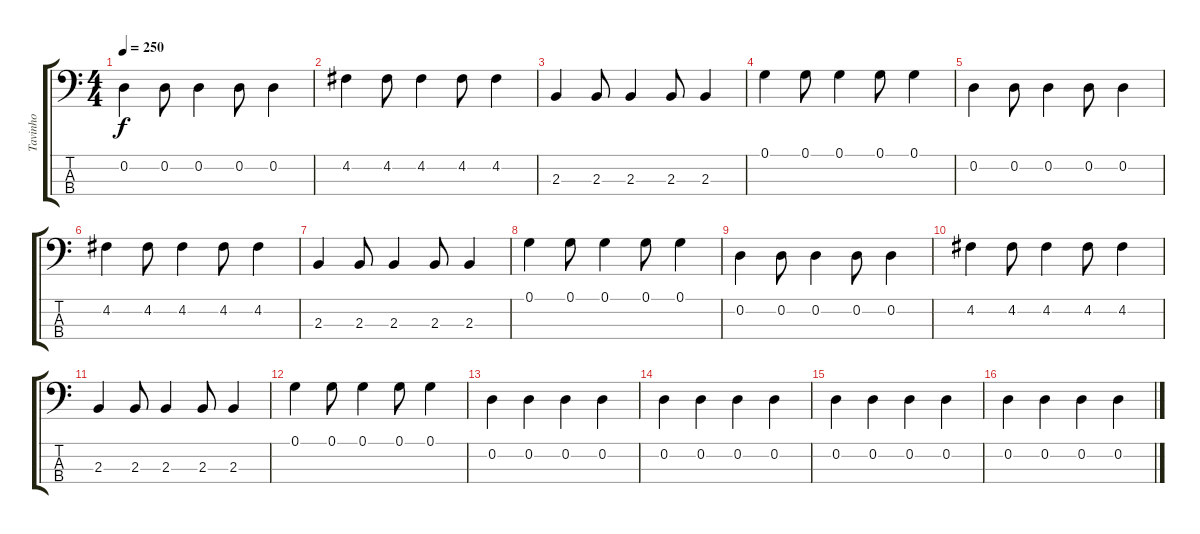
\track ("Tavinho" "Tavinho") {instrument electricbasspick}
\staff {score tabs}
\tuning (G2 D2 A1 E1) {hide}
\ts (4 4)
\tempo 250
\clef f4
\ks c
0.2.4{dy f} 0.2.8 0.2.4 0.2.8 0.2.4 |
4.2.4 4.2.8 4.2.4 4.2.8 4.2.4 |
2.3.4 2.3.8 2.3.4 2.3.8 2.3.4 |
0.1.4 0.1.8 0.1.4 0.1.8 0.1.4 |
0.2.4 0.2.8 0.2.4 0.2.8 0.2.4 |
4.2.4 4.2.8 4.2.4 4.2.8 4.2.4 |
2.3.4 2.3.8 2.3.4 2.3.8 2.3.4 |
0.1.4 0.1.8 0.1.4 0.1.8 0.1.4 |
0.2.4 0.2.8 0.2.4 0.2.8 0.2.4 |
4.2.4 4.2.8 4.2.4 4.2.8 4.2.4 |
2.3.4 2.3.8 2.3.4 2.3.8 2.3.4 |
0.1.4 0.1.8 0.1.4 0.1.8 0.1.4 |
0.2.4 0.2.4 0.2.4 0.2.4 |
0.2.4 0.2.4 0.2.4 0.2.4 |
0.2.4 0.2.4 0.2.4 0.2.4 |
0.2.4 0.2.4 0.2.4 0.2.4
